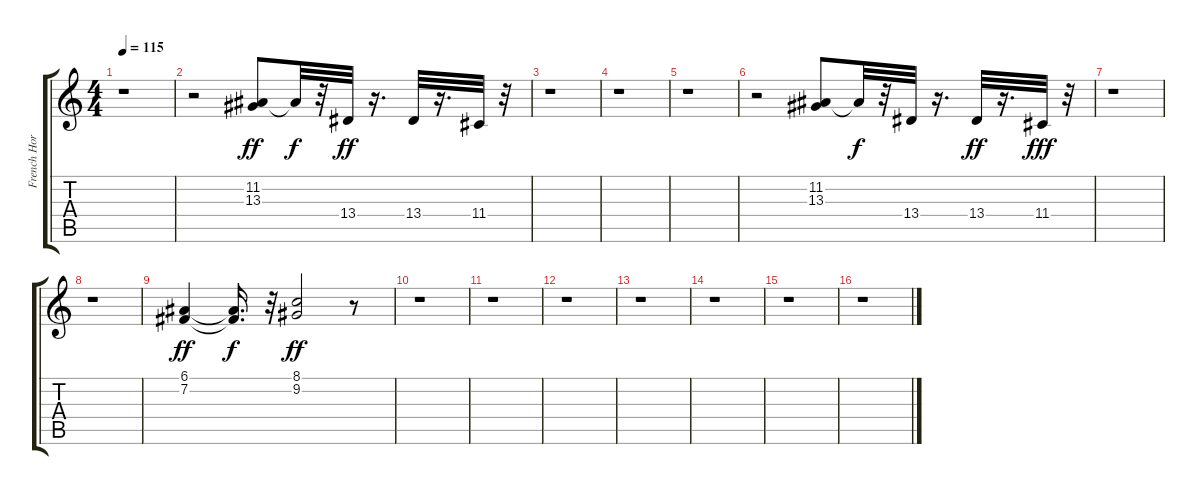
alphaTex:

\track ("French Horn" "French Hor") {instrument frenchhorn}
\staff {score tabs}
\tuning (E4 B3 G3 D3 A2 E2) {hide}
\ts (4 4)
\tempo 115
\clef g2
\ks c
r.1{dy f} |
r.2 (11.2 13.3).8{dy ff} 11.2{t}.32{dy f} r.32 13.4.32{dy ff} r.16{d} 13.4.32 r.16{d} 11.4.32 r.32 |
r.1 |
r.1 |
r.1 |
r.2 (11.2 13.3).8 11.2{t}.32{dy f} r.32 13.4.32 r.16{d} 13.4.32{dy ff} r.16{d} 11.4.32{dy fff} r.32 |
r.1 |
r.1 |
(6.1 7.2).4{dy ff} (6.1{t} 7.2{t}).16{d dy f} r.32 (8.1 9.2).2{dy ff} r.8 |
r.1 |
r.1 |
r.1 |
r.1 |
r.1 |
r.1 |
r.1
